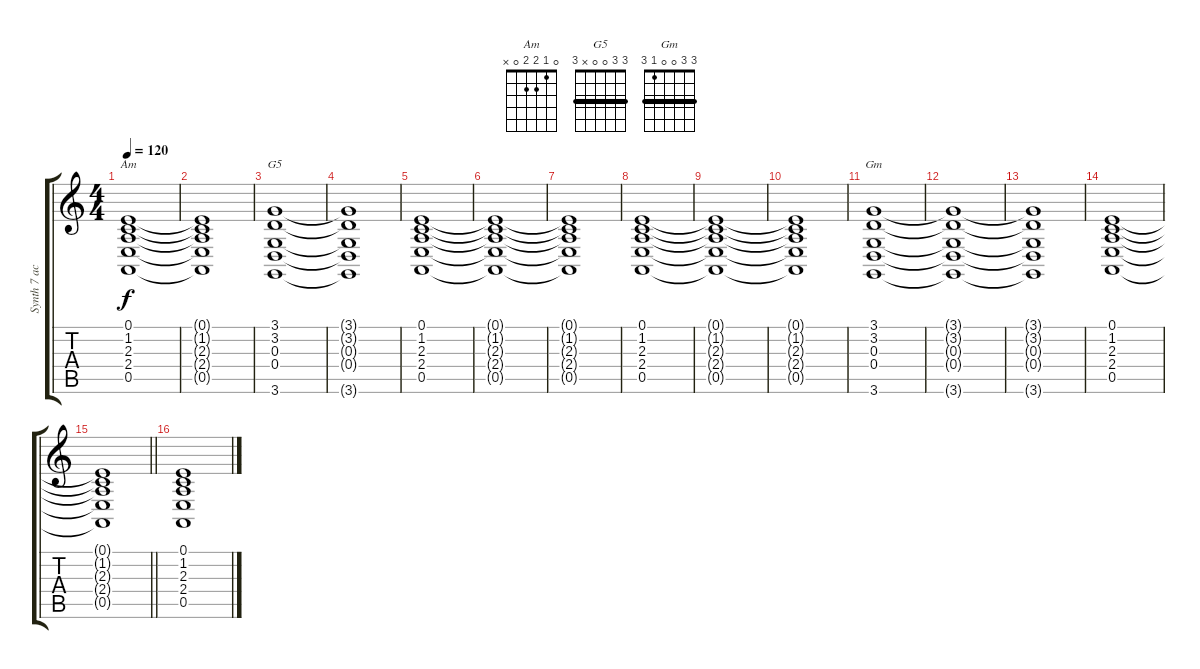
\track ("Synth 7 accords" "Synth 7 ac") {instrument pad2warm}
\staff {score tabs}
\tuning (E4 B3 G3 D3 A2 E2) {hide}
\chord ("Am" 0 1 2 2 0 x)
\chord ("G5" 3 3 0 0 x 3) {barre 3}
\chord ("Gm" 3 3 0 0 1 3) {barre 3}
\ts (4 4)
\tempo 120
\clef g2
\ks c
(0.1 1.2 2.3 2.4 0.5).1{ch "Am" dy f} |
(0.1{t} 1.2{t} 2.3{t} 2.4{t} 0.5{t}).1 |
(3.1 3.2 0.3 0.4 3.6).1{ch "G5"} |
(3.1{t} 3.2{t} 0.3{t} 0.4{t} 3.6{t}).1 |
(0.1 1.2 2.3 2.4 0.5).1 |
(0.1{t} 1.2{t} 2.3{t} 2.4{t} 0.5{t}).1 |
(0.1{t} 1.2{t} 2.3{t} 2.4{t} 0.5{t}).1 |
(0.1 1.2 2.3 2.4 0.5).1 |
(0.1{t} 1.2{t} 2.3{t} 2.4{t} 0.5{t}).1 |
(0.1{t} 1.2{t} 2.3{t} 2.4{t} 0.5{t}).1 |
(3.1 3.2 0.3 0.4 3.6).1{ch "Gm"} |
(3.1{t} 3.2{t} 0.3{t} 0.4{t} 3.6{t}).1 |
(3.1{t} 3.2{t} 0.3{t} 0.4{t} 3.6{t}).1 |
(0.1 1.2 2.3 2.4 0.5).1 |
\barLineRight lightlight
(0.1{t} 1.2{t} 2.3{t} 2.4{t} 0.5{t}).1 |
(0.1 1.2 2.3 2.4 0.5).1
